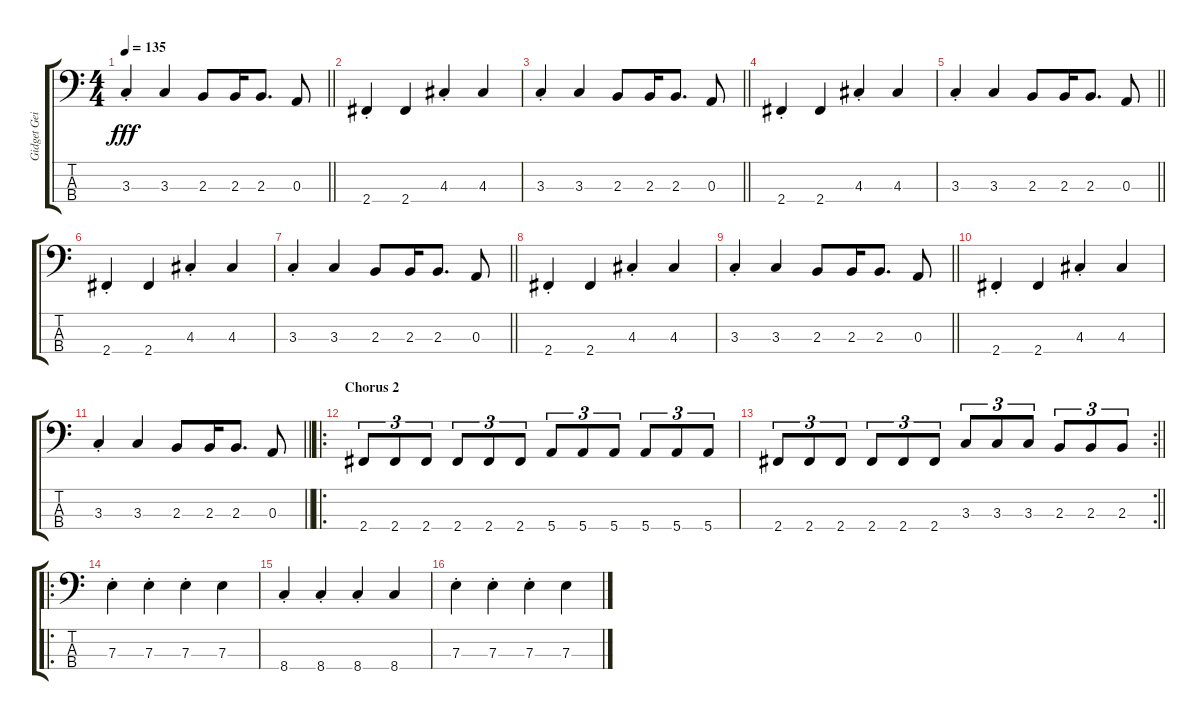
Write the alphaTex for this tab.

\track ("Gidget Gein" "Gidget Gei") {instrument electricbasspick}
\staff {score tabs}
\tuning (G2 D2 A1 E1) {hide}
\ts (4 4)
\tempo 135
\clef f4
\barLineRight lightlight
\ks c
3.3{st}.4{dy fff} 3.3.4 2.3.8 2.3.16 2.3.8{d} 0.3.8 |
2.4{st}.4 2.4.4 4.3{st}.4 4.3.4 |
\barLineRight lightlight
3.3{st}.4 3.3.4 2.3.8 2.3.16 2.3.8{d} 0.3.8 |
2.4{st}.4 2.4.4 4.3{st}.4 4.3.4 |
\barLineRight lightlight
3.3{st}.4 3.3.4 2.3.8 2.3.16 2.3.8{d} 0.3.8 |
2.4{st}.4 2.4.4 4.3{st}.4 4.3.4 |
\barLineRight lightlight
3.3{st}.4 3.3.4 2.3.8 2.3.16 2.3.8{d} 0.3.8 |
2.4{st}.4 2.4.4 4.3{st}.4 4.3.4 |
\barLineRight lightlight
3.3{st}.4 3.3.4 2.3.8 2.3.16 2.3.8{d} 0.3.8 |
2.4{st}.4 2.4.4 4.3{st}.4 4.3.4 |
\barLineRight lightlight
3.3{st}.4 3.3.4 2.3.8 2.3.16 2.3.8{d} 0.3.8 |
\ro
\section ("" "Chorus 2")
2.4.8{tu (3 2)} 2.4.8{tu (3 2)} 2.4.8{tu (3 2)} 2.4.8{tu (3 2)} 2.4.8{tu (3 2)} 2.4.8{tu (3 2)} 5.4.8{tu (3 2)} 5.4.8{tu (3 2)} 5.4.8{tu (3 2)} 5.4.8{tu (3 2)} 5.4.8{tu (3 2)} 5.4.8{tu (3 2)} |
\rc 2
\barLineRight lightlight
2.4.8{tu (3 2)} 2.4.8{tu (3 2)} 2.4.8{tu (3 2)} 2.4.8{tu (3 2)} 2.4.8{tu (3 2)} 2.4.8{tu (3 2)} 3.3.8{tu (3 2)} 3.3.8{tu (3 2)} 3.3.8{tu (3 2)} 2.3.8{tu (3 2)} 2.3.8{tu (3 2)} 2.3.8{tu (3 2)} |
\ro
7.3{st}.4 7.3{st}.4 7.3{st}.4 7.3.4 |
8.4{st}.4 8.4{st}.4 8.4{st}.4 8.4.4 |
7.3{st}.4 7.3{st}.4 7.3{st}.4 7.3.4
